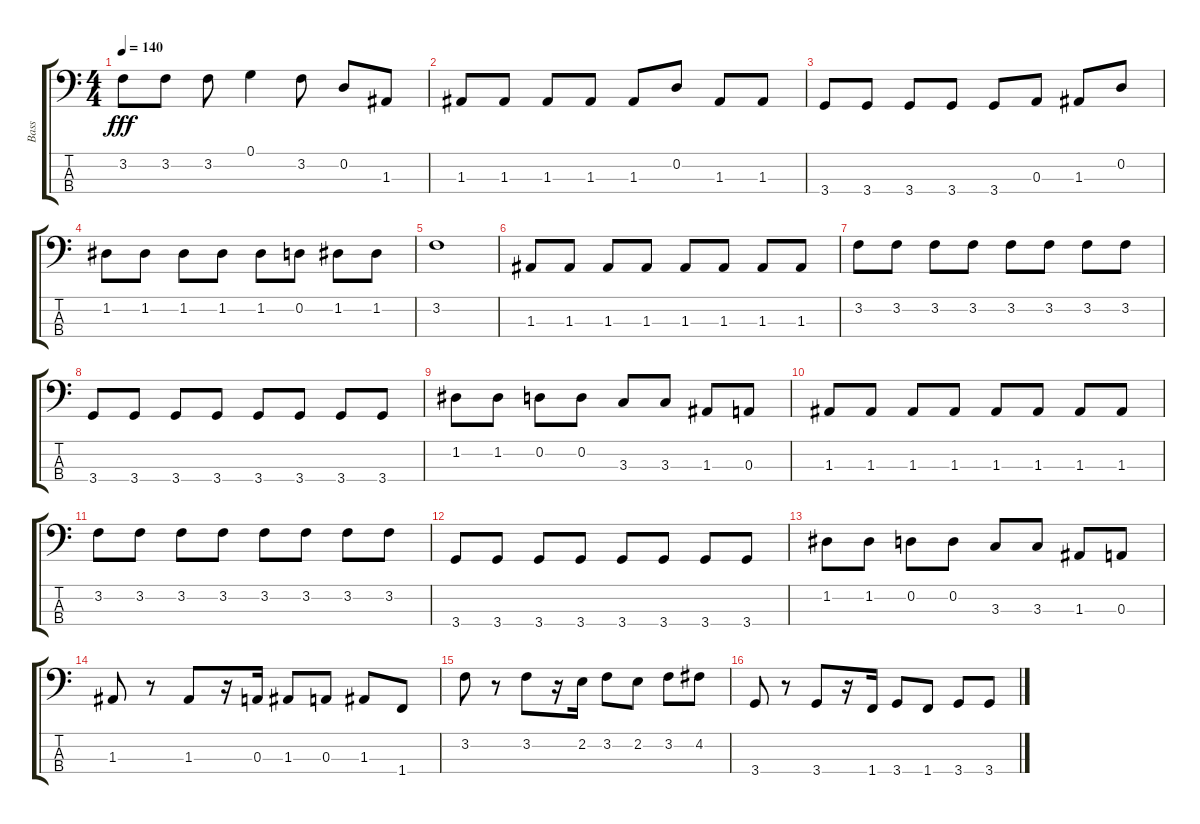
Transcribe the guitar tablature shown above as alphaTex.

\track ("Bass" "Bass") {instrument electricbasspick}
\staff {score tabs}
\tuning (G2 D2 A1 E1) {hide}
\ts (4 4)
\tempo 140
\clef f4
\ks c
3.2.8{dy fff} 3.2.8 3.2.8 0.1.4 3.2.8 0.2.8 1.3.8 |
1.3.8 1.3.8 1.3.8 1.3.8 1.3.8 0.2.8 1.3.8 1.3.8 |
3.4.8 3.4.8 3.4.8 3.4.8 3.4.8 0.3.8 1.3.8 0.2.8 |
1.2.8 1.2.8 1.2.8 1.2.8 1.2.8 0.2.8 1.2.8 1.2.8 |
3.2.1 |
1.3.8 1.3.8 1.3.8 1.3.8 1.3.8 1.3.8 1.3.8 1.3.8 |
3.2.8 3.2.8 3.2.8 3.2.8 3.2.8 3.2.8 3.2.8 3.2.8 |
3.4.8 3.4.8 3.4.8 3.4.8 3.4.8 3.4.8 3.4.8 3.4.8 |
1.2.8 1.2.8 0.2.8 0.2.8 3.3.8 3.3.8 1.3.8 0.3.8 |
1.3.8 1.3.8 1.3.8 1.3.8 1.3.8 1.3.8 1.3.8 1.3.8 |
3.2.8 3.2.8 3.2.8 3.2.8 3.2.8 3.2.8 3.2.8 3.2.8 |
3.4.8 3.4.8 3.4.8 3.4.8 3.4.8 3.4.8 3.4.8 3.4.8 |
1.2.8 1.2.8 0.2.8 0.2.8 3.3.8 3.3.8 1.3.8 0.3.8 |
1.3.8 r.8 1.3.8 r.16 0.3.16 1.3.8 0.3.8 1.3.8 1.4.8 |
3.2.8 r.8 3.2.8 r.16 2.2.16 3.2.8 2.2.8 3.2.8 4.2.8 |
3.4.8 r.8 3.4.8 r.16 1.4.16 3.4.8 1.4.8 3.4.8 3.4.8
